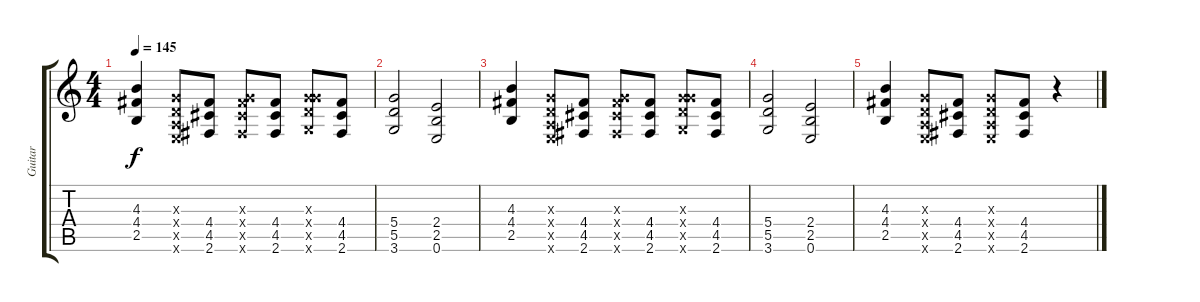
\track ("Guitar" "Guitar") {instrument overdrivenguitar}
\staff {score tabs}
\tuning (E4 B3 G3 D3 A2 E2) {hide}
\ts (4 4)
\tempo 145
\clef g2
\ks c
(4.3 4.4 2.5).4{dy f} (0.3{x} 0.4{x} 0.5{x} 0.6{x}).8 (4.4 4.5 2.6).8 (0.3{x} 4.4{x} 4.5{x} 2.6{x}).8 (4.4 4.5 2.6).8 (0.3{x} 5.4{x} 5.5{x} 3.6{x}).8 (4.4 4.5 2.6).8 |
(5.4 5.5 3.6).2 (2.4 2.5 0.6).2 |
(4.3 4.4 2.5).4 (0.3{x} 0.4{x} 0.5{x} 0.6{x}).8 (4.4 4.5 2.6).8 (0.3{x} 4.4{x} 4.5{x} 2.6{x}).8 (4.4 4.5 2.6).8 (0.3{x} 5.4{x} 5.5{x} 3.6{x}).8 (4.4 4.5 2.6).8 |
(5.4 5.5 3.6).2 (2.4 2.5 0.6).2 |
(4.3 4.4 2.5).4 (0.3{x} 0.4{x} 0.5{x} 0.6{x}).8 (4.4 4.5 2.6).8 (0.3{x} 0.4{x} 0.5{x} 0.6{x}).8 (4.4 4.5 2.6).8 r.4
